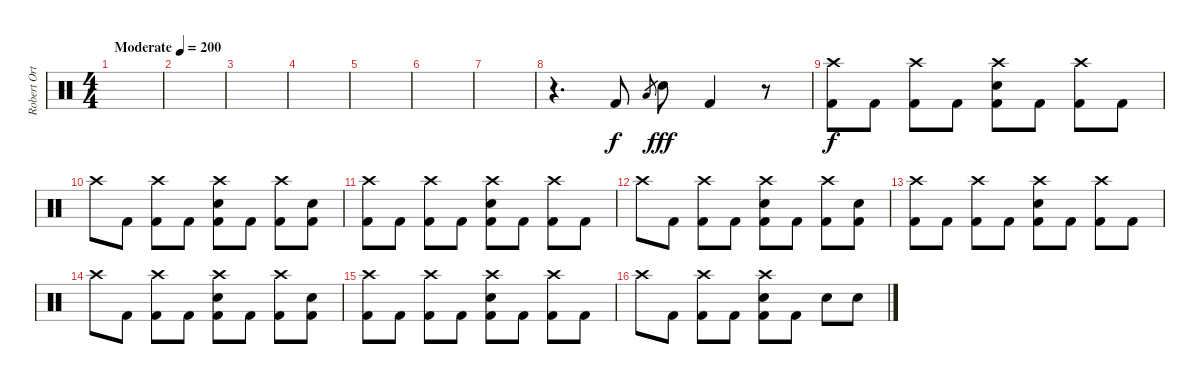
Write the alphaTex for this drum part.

\track ("Robert Ortiz" "Robert Ort") {instrument percussion}
\staff {score}
\articulation defaults
\ts (4 4)
\tempo (200 "Moderate")
\clef neutral
\ks c
|
|
|
|
|
|
|
r.4{d volume 16} "Kick (hit) 2".8 "Low Floor Tom (hit)".8{gr dy f} "Electric Snare (hit)".8{dy fff} "Kick (hit) 2".4 r.8 |
("Crash high (hit)" "Kick (hit) 2").8{dy f volume 12} "Kick (hit) 2".8 ("Crash high (hit)" "Kick (hit) 2").8 "Kick (hit) 2".8 ("Crash high (hit)" "Electric Snare (hit)" "Kick (hit) 2").8 "Kick (hit) 2".8 ("Crash high (hit)" "Kick (hit) 2").8 "Kick (hit) 2".8 |
"Crash high (hit)".8 "Kick (hit) 2".8 ("Crash high (hit)" "Kick (hit) 2").8 "Kick (hit) 2".8 ("Crash high (hit)" "Electric Snare (hit)" "Kick (hit) 2").8 "Kick (hit) 2".8 ("Crash high (hit)" "Kick (hit) 2").8 ("Electric Snare (hit)" "Kick (hit) 2").8 |
("Crash high (hit)" "Kick (hit) 2").8 "Kick (hit) 2".8 ("Crash high (hit)" "Kick (hit) 2").8 "Kick (hit) 2".8 ("Crash high (hit)" "Electric Snare (hit)" "Kick (hit) 2").8 "Kick (hit) 2".8 ("Crash high (hit)" "Kick (hit) 2").8 "Kick (hit) 2".8 |
"Crash high (hit)".8 "Kick (hit) 2".8 ("Crash high (hit)" "Kick (hit) 2").8 "Kick (hit) 2".8 ("Crash high (hit)" "Electric Snare (hit)" "Kick (hit) 2").8 "Kick (hit) 2".8 ("Crash high (hit)" "Kick (hit) 2").8 ("Electric Snare (hit)" "Kick (hit) 2").8 |
("Crash high (hit)" "Kick (hit) 2").8 "Kick (hit) 2".8 ("Crash high (hit)" "Kick (hit) 2").8 "Kick (hit) 2".8 ("Crash high (hit)" "Electric Snare (hit)" "Kick (hit) 2").8 "Kick (hit) 2".8 ("Crash high (hit)" "Kick (hit) 2").8 "Kick (hit) 2".8 |
"Crash high (hit)".8 "Kick (hit) 2".8 ("Crash high (hit)" "Kick (hit) 2").8 "Kick (hit) 2".8 ("Crash high (hit)" "Electric Snare (hit)" "Kick (hit) 2").8 "Kick (hit) 2".8 ("Crash high (hit)" "Kick (hit) 2").8 ("Electric Snare (hit)" "Kick (hit) 2").8 |
("Crash high (hit)" "Kick (hit) 2").8 "Kick (hit) 2".8 ("Crash high (hit)" "Kick (hit) 2").8 "Kick (hit) 2".8 ("Crash high (hit)" "Electric Snare (hit)" "Kick (hit) 2").8 "Kick (hit) 2".8 ("Crash high (hit)" "Kick (hit) 2").8 "Kick (hit) 2".8 |
"Crash high (hit)".8 "Kick (hit) 2".8 ("Crash high (hit)" "Kick (hit) 2").8 "Kick (hit) 2".8 ("Crash high (hit)" "Electric Snare (hit)" "Kick (hit) 2").8 "Kick (hit) 2".8 "Electric Snare (hit)".8 "Electric Snare (hit)".8
